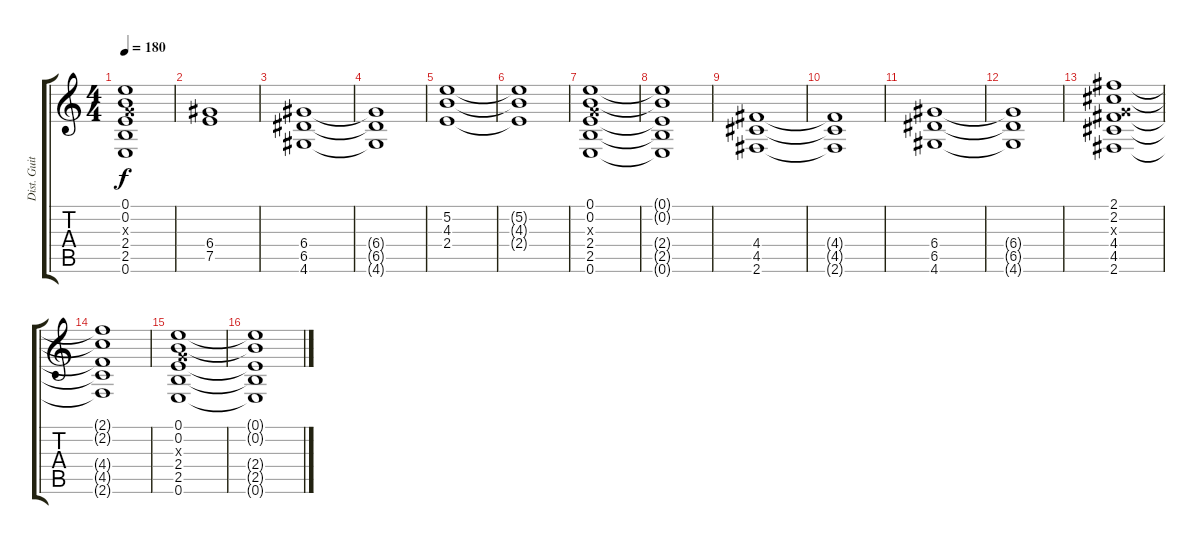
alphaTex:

\track ("Dist. Guitar 2" "Dist. Guit") {instrument overdrivenguitar}
\staff {score tabs}
\tuning (E4 B3 G3 D3 A2 E2) {hide}
\ts (4 4)
\tempo 180
\clef g2
\ks c
(0.1 0.2 0.3{x} 2.4 2.5 0.6).1{dy f} |
(6.4 7.5).1 |
(6.4 6.5 4.6).1 |
(6.4{t} 6.5{t} 4.6{t}).1 |
(5.2 4.3 2.4).1 |
(5.2{t} 4.3{t} 2.4{t}).1 |
(0.1 0.2 0.3{x} 2.4 2.5 0.6).1 |
(0.1{t} 0.2{t} 2.4{t} 2.5{t} 0.6{t}).1 |
(4.4 4.5 2.6).1 |
(4.4{t} 4.5{t} 2.6{t}).1 |
(6.4 6.5 4.6).1 |
(6.4{t} 6.5{t} 4.6{t}).1 |
(2.1 2.2 0.3{x} 4.4 4.5 2.6).1 |
(2.1{t} 2.2{t} 4.4{t} 4.5{t} 2.6{t}).1 |
(0.1 0.2 0.3{x} 2.4 2.5 0.6).1 |
(0.1{t} 0.2{t} 2.4{t} 2.5{t} 0.6{t}).1
